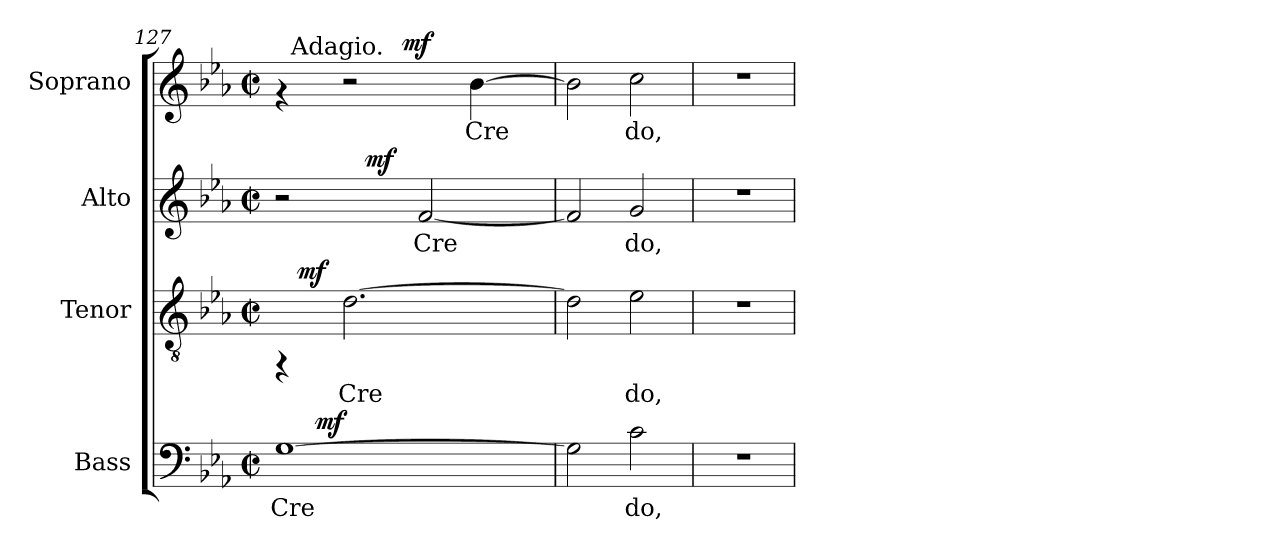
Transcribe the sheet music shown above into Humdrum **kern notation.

**kern	**text	**dynam	**kern	**text	**dynam	**kern	**text	**dynam	**kern	**text	**dynam
*part4	*part4	*part4	*part3	*part3	*part3	*part2	*part2	*part2	*part1	*part1	*part1
*staff4	*staff4	*staff4	*staff3	*staff3	*staff3	*staff2	*staff2	*staff2	*staff1	*staff1	*staff1
*I"Bass	*	*	*I"Tenor	*	*	*I"Alto	*	*	*I"Soprano	*	*
*I'B.	*	*	*I'T.	*	*	*I'A.	*	*	*I'S.	*	*
!!LO:PB:g=z
*clefF4	*	*	*clefGv2	*	*	*clefG2	*	*	*clefG2	*	*
*k[b-e-a-]	*	*	*k[b-e-a-]	*	*	*k[b-e-a-]	*	*	*k[b-e-a-]	*	*
*E-:	*	*	*E-:	*	*	*E-:	*	*	*E-:	*	*
*M2/2	*	*	*M2/2	*	*	*M2/2	*	*	*M2/2	*	*
*met(c|)	*	*	*met(c|)	*	*	*met(c|)	*	*	*met(c|)	*	*
=127	=127	=127	=127	=127	=127	=127	=127	=127	=127	=127	=127
!	!LO:LY:b:cj	!	!	!	!	!	!	!	!	!	!
*^	*	*	*^	*	*	*^	*	*	*^	*	*
*	*	*	*	*	*	*	*	*	*	*	*	*	*^	*	*
[>1G	8ryy	Cre	.	4rFF	16ryy	.	.	2r	4ryy	.	.	4rf	4ryy	32.ryy	.	.
!	!	!	!	!	!	!	!	!	!	!	!	!	!	!LO:TX:a:t=Adagio.	!	!
.	.	.	.	.	.	.	.	.	.	.	.	.	.	2ryy	.	.
!	!	!	!	!	!	!	!LO:DY:a	!	!	!	!	!	!	!	!	!
.	.	.	.	.	2...ryy	.	mf	.	.	.	.	.	.	.	.	.
!	!	!	!LO:DY:a	!	!	!	!	!	!	!	!	!	!	!	!	!
.	2..ryy	.	mf	.	.	.	.	.	.	.	.	.	.	.	.	.
!	!	!	!	!	!	!LO:LY:b:cj	!	!	!	!	!	!	!	!	!	!
.	.	.	.	[>2.d\	.	Cre	.	.	16.ryy	.	.	2r	8ryy	.	.	.
!	!	!	!	!	!	!	!	!	!	!	!LO:DY:a	!	!	!	!	!
.	.	.	.	.	.	.	.	.	2ryy	.	mf	.	.	.	.	.
.	.	.	.	.	.	.	.	.	.	.	.	.	16ryy	.	.	.
.	.	.	.	.	.	.	.	.	.	.	.	.	64ryy	.	.	.
!	!	!	!	!	!	!	!	!	!	!	!	!	!	!	!	!LO:DY:a
.	.	.	.	.	.	.	.	.	.	.	.	.	2ryy	.	.	mf
!	!	!	!	!	!	!	!	!	!	!LO:LY:b:cj	!	!	!	!	!	!
.	.	.	.	.	.	.	.	[<2f/	.	Cre	.	.	.	.	.	.
.	.	.	.	.	.	.	.	.	.	.	.	.	.	4ryy	.	.
!	!	!	!	!	!	!	!	!	!	!	!	!	!	!	!LO:LY:b:cj	!
.	.	.	.	.	.	.	.	.	.	.	.	[>4b-\	.	.	Cre	.
.	.	.	.	.	.	.	.	.	.	.	.	.	.	8ryy	.	.
.	.	.	.	.	.	.	.	.	8ryy	.	.	.	.	.	.	.
.	.	.	.	.	.	.	.	.	.	.	.	.	.	16ryy	.	.
.	.	.	.	.	.	.	.	.	.	.	.	.	32.ryy	.	.	.
.	.	.	.	.	.	.	.	.	32ryy	.	.	.	.	.	.	.
.	.	.	.	.	.	.	.	.	.	.	.	.	.	64ryy	.	.
=128	=128	=128	=128	=128	=128	=128	=128	=128	=128	=128	=128	=128	=128	=128	=128	=128
!	!	!LO:LY:b:cj	!	!	!	!LO:LY:b:cj	!	!	!	!LO:LY:b:cj	!	!	!	!	!LO:LY:b:cj	!
*v	*v	*	*	*	*	*	*	*v	*v	*	*	*v	*v	*v	*	*
*	*	*	*v	*v	*	*	*	*	*	*	*	*
2G\]	.	.	2d\]	.	.	2f/]	.	.	2b-\]	.	.
!	!LO:LY:b:cj	!	!	!LO:LY:b:cj	!	!	!LO:LY:b:cj	!	!	!LO:LY:b:cj	!
2c\	do,	.	2e-\	do,	.	2g/	do,	.	2cc\	do,	.
=129	=129	=129	=129	=129	=129	=129	=129	=129	=129	=129	=129
1r	.	.	1r	.	.	1r	.	.	1r	.	.
=	=	=	=	=	=	=	=	=	=	=	=
*-	*-	*-	*-	*-	*-	*-	*-	*-	*-	*-	*-
